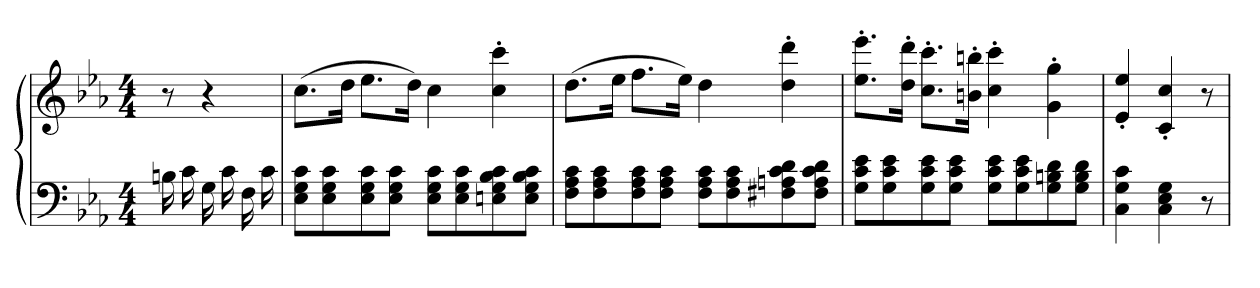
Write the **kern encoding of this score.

**kern	**kern
*part1	*part1
*staff2	*staff1
*clefF4	*clefG2
*k[b-e-a-]	*k[b-e-a-]
*c:	*c:
*M4/4	*M4/4
=	=
16Bn	8r
16c	.
16G	4r
16c	.
16F	.
16c	.
=	=
8E- 8G 8cL	(8.ccL
8E- 8G 8c	.
.	16ddJk
8E- 8G 8c	8.ee-L
8E- 8G 8cJ	.
.	16ddJk)
8E- 8G 8cL	4cc
8E- 8G 8c	.
8En 8G 8B- 8c	4cc' 4ccc'
8E 8G 8B- 8cJ	.
=	=
8F 8A- 8cL	(8.ddL
8F 8A- 8c	.
.	16ee-Jk
8F 8A- 8c	8.ffL
8F 8A- 8cJ	.
.	16ee-Jk)
8F 8A- 8cL	4dd
8F 8A- 8c	.
8F#X 8An 8c 8d	4dd' 4ddd'
8F# 8A 8c 8dJ	.
=	=
8G 8c 8e-L	8.ee-' 8.eee-'L
8G 8c 8e-	.
.	16dd' 16ddd'Jk
8G 8c 8e-	8.cc' 8.ccc'L
8G 8c 8e-J	.
.	16bn' 16bbn'Jk
8G 8c 8e-L	4cc' 4ccc'
8G 8c 8e-	.
8G 8Bn 8d	4g' 4gg'
8G 8B 8dJ	.
=	=
4C 4G 4c	4e-' 4ee-'
4C 4E- 4G	4c' 4cc'
8r	8r
=	=
*-	*-
